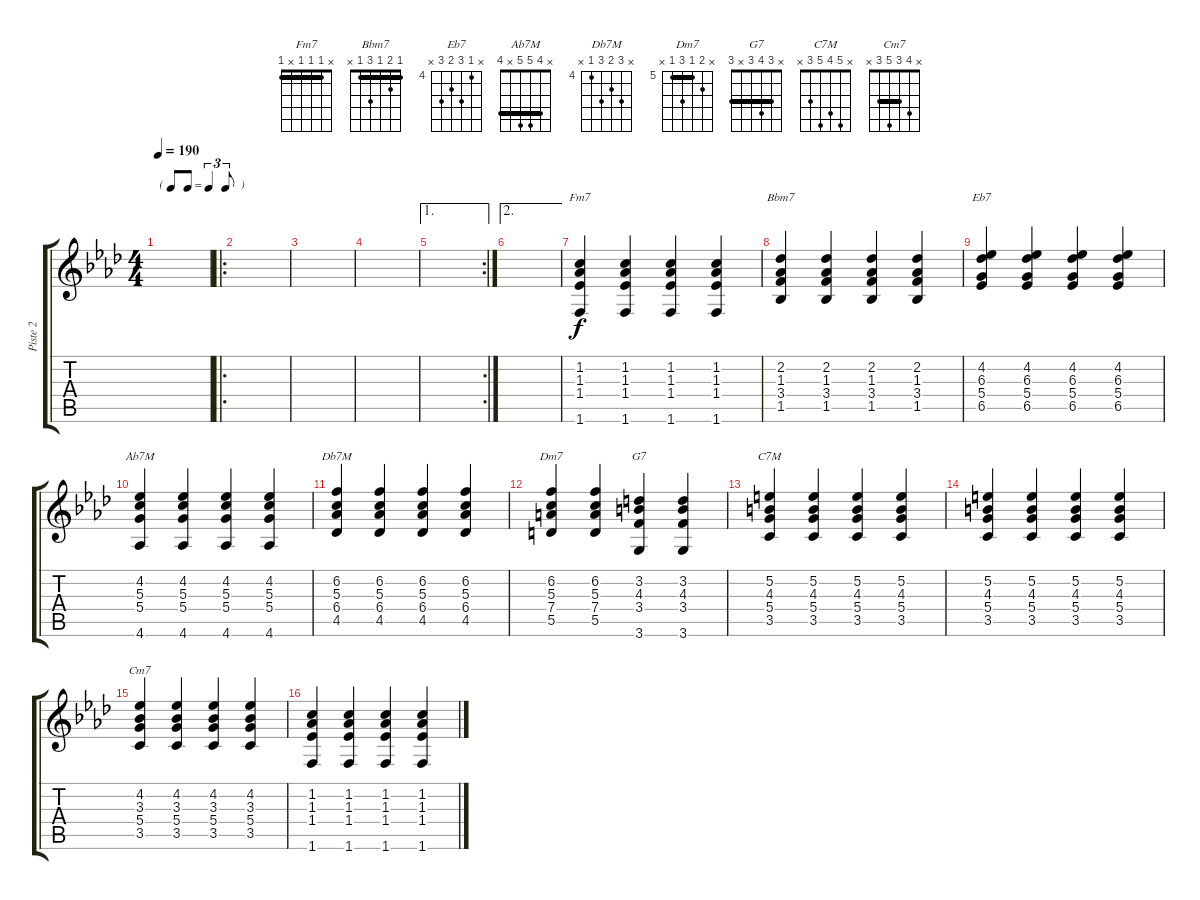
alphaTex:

\track ("Piste 2" "Piste 2") {instrument acousticguitarnylon}
\staff {score tabs}
\tuning (E4 B3 G3 D3 A2 E2) {hide}
\chord ("Fm7" x 1 1 1 x 1) {barre 1}
\chord ("Bbm7" 1 2 1 3 1 x) {barre 1}
\chord ("Eb7" x 4 6 5 6 x) {firstfret 4}
\chord ("Ab7M" x 4 5 5 x 4) {barre 4}
\chord ("Db7M" x 6 5 6 4 x) {firstfret 4}
\chord ("Dm7" x 6 5 7 5 x) {firstfret 5 barre 5}
\chord ("G7" x 3 4 3 x 3) {barre 3}
\chord ("C7M" x 5 4 5 3 x)
\chord ("Cm7" x 4 3 5 3 x) {barre 3}
\ts (4 4)
\tf triplet8th
\tempo 190
\clef g2
\ks ab
|
\ro
|
|
|
\ae 1
\rc 2
|
\ae 2
|
(1.2 1.3 1.4 1.6).4{ch "Fm7"} (1.2 1.3 1.4 1.6).4 (1.2 1.3 1.4 1.6).4 (1.2 1.3 1.4 1.6).4 |
(2.2 1.3 3.4 1.5).4{ch "Bbm7"} (2.2 1.3 3.4 1.5).4 (2.2 1.3 3.4 1.5).4 (2.2 1.3 3.4 1.5).4 |
(4.2 6.3 5.4 6.5).4{ch "Eb7"} (4.2 6.3 5.4 6.5).4 (4.2 6.3 5.4 6.5).4 (4.2 6.3 5.4 6.5).4 |
(4.2 5.3 5.4 4.6).4{ch "Ab7M"} (4.2 5.3 5.4 4.6).4 (4.2 5.3 5.4 4.6).4 (4.2 5.3 5.4 4.6).4 |
(6.2 5.3 6.4 4.5).4{ch "Db7M"} (6.2 5.3 6.4 4.5).4 (6.2 5.3 6.4 4.5).4 (6.2 5.3 6.4 4.5).4 |
(6.2 5.3 7.4 5.5).4{ch "Dm7"} (6.2 5.3 7.4 5.5).4 (3.2 4.3 3.4 3.6).4{ch "G7"} (3.2 4.3 3.4 3.6).4 |
(5.2 4.3 5.4 3.5).4{ch "C7M"} (5.2 4.3 5.4 3.5).4 (5.2 4.3 5.4 3.5).4 (5.2 4.3 5.4 3.5).4 |
(5.2 4.3 5.4 3.5).4 (5.2 4.3 5.4 3.5).4 (5.2 4.3 5.4 3.5).4 (5.2 4.3 5.4 3.5).4 |
(4.2 3.3 5.4 3.5).4{ch "Cm7"} (4.2 3.3 5.4 3.5).4 (4.2 3.3 5.4 3.5).4 (4.2 3.3 5.4 3.5).4 |
(1.2 1.3 1.4 1.6).4 (1.2 1.3 1.4 1.6).4 (1.2 1.3 1.4 1.6).4 (1.2 1.3 1.4 1.6).4
